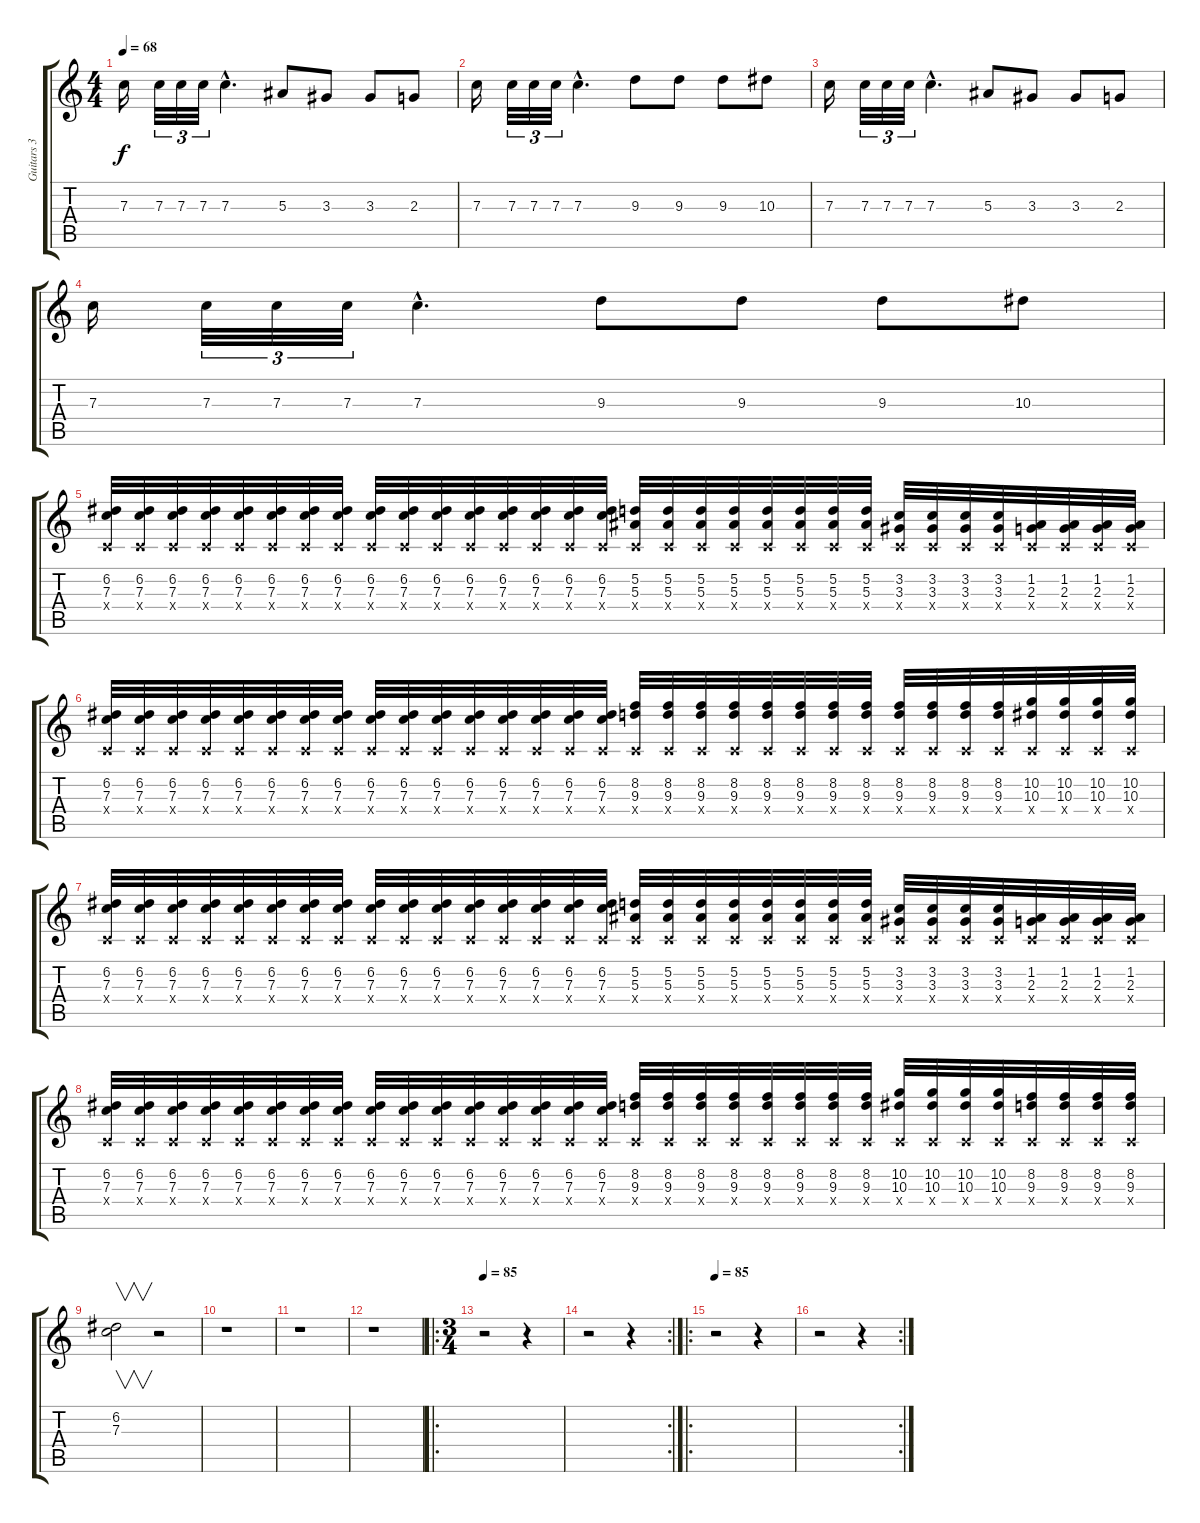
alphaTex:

\track ("Guitars 3" "Guitars 3") {instrument distortionguitar}
\staff {score tabs}
\tuning (D4 A3 F3 C3 G2 D2) {hide}
\ts (4 4)
\tempo 68
\clef g2
\ks c
7.3.16{dy f} 7.3.32{tu (3 2)} 7.3.32{tu (3 2)} 7.3.32{tu (3 2)} 7.3{hac}.4{d} 5.3.8 3.3.8 3.3.8 2.3.8 |
7.3.16 7.3.32{tu (3 2)} 7.3.32{tu (3 2)} 7.3.32{tu (3 2)} 7.3{hac}.4{d} 9.3.8 9.3.8 9.3.8 10.3.8 |
7.3.16 7.3.32{tu (3 2)} 7.3.32{tu (3 2)} 7.3.32{tu (3 2)} 7.3{hac}.4{d} 5.3.8 3.3.8 3.3.8 2.3.8 |
7.3.16 7.3.32{tu (3 2)} 7.3.32{tu (3 2)} 7.3.32{tu (3 2)} 7.3{hac}.4{d} 9.3.8 9.3.8 9.3.8 10.3.8 |
(6.2 7.3 0.4{x}).32{volume 14} (6.2 7.3 0.4{x}).32 (6.2 7.3 0.4{x}).32 (6.2 7.3 0.4{x}).32 (6.2 7.3 0.4{x}).32 (6.2 7.3 0.4{x}).32 (6.2 7.3 0.4{x}).32 (6.2 7.3 0.4{x}).32 (6.2 7.3 0.4{x}).32 (6.2 7.3 0.4{x}).32 (6.2 7.3 0.4{x}).32 (6.2 7.3 0.4{x}).32 (6.2 7.3 0.4{x}).32 (6.2 7.3 0.4{x}).32 (6.2 7.3 0.4{x}).32 (6.2 7.3 0.4{x}).32 (5.2 5.3 0.4{x}).32 (5.2 5.3 0.4{x}).32 (5.2 5.3 0.4{x}).32 (5.2 5.3 0.4{x}).32 (5.2 5.3 0.4{x}).32 (5.2 5.3 0.4{x}).32 (5.2 5.3 0.4{x}).32 (5.2 5.3 0.4{x}).32 (3.2 3.3 0.4{x}).32 (3.2 3.3 0.4{x}).32 (3.2 3.3 0.4{x}).32 (3.2 3.3 0.4{x}).32 (1.2 2.3 0.4{x}).32 (1.2 2.3 0.4{x}).32 (1.2 2.3 0.4{x}).32 (1.2 2.3 0.4{x}).32 |
(6.2 7.3 0.4{x}).32 (6.2 7.3 0.4{x}).32 (6.2 7.3 0.4{x}).32 (6.2 7.3 0.4{x}).32 (6.2 7.3 0.4{x}).32 (6.2 7.3 0.4{x}).32 (6.2 7.3 0.4{x}).32 (6.2 7.3 0.4{x}).32 (6.2 7.3 0.4{x}).32 (6.2 7.3 0.4{x}).32 (6.2 7.3 0.4{x}).32 (6.2 7.3 0.4{x}).32 (6.2 7.3 0.4{x}).32 (6.2 7.3 0.4{x}).32 (6.2 7.3 0.4{x}).32 (6.2 7.3 0.4{x}).32 (8.2 9.3 0.4{x}).32 (8.2 9.3 0.4{x}).32 (8.2 9.3 0.4{x}).32 (8.2 9.3 0.4{x}).32 (8.2 9.3 0.4{x}).32 (8.2 9.3 0.4{x}).32 (8.2 9.3 0.4{x}).32 (8.2 9.3 0.4{x}).32 (8.2 9.3 0.4{x}).32 (8.2 9.3 0.4{x}).32 (8.2 9.3 0.4{x}).32 (8.2 9.3 0.4{x}).32 (10.2 10.3 0.4{x}).32 (10.2 10.3 0.4{x}).32 (10.2 10.3 0.4{x}).32 (10.2 10.3 0.4{x}).32 |
(6.2 7.3 0.4{x}).32 (6.2 7.3 0.4{x}).32 (6.2 7.3 0.4{x}).32 (6.2 7.3 0.4{x}).32 (6.2 7.3 0.4{x}).32 (6.2 7.3 0.4{x}).32 (6.2 7.3 0.4{x}).32 (6.2 7.3 0.4{x}).32 (6.2 7.3 0.4{x}).32 (6.2 7.3 0.4{x}).32 (6.2 7.3 0.4{x}).32 (6.2 7.3 0.4{x}).32 (6.2 7.3 0.4{x}).32 (6.2 7.3 0.4{x}).32 (6.2 7.3 0.4{x}).32 (6.2 7.3 0.4{x}).32 (5.2 5.3 0.4{x}).32 (5.2 5.3 0.4{x}).32 (5.2 5.3 0.4{x}).32 (5.2 5.3 0.4{x}).32 (5.2 5.3 0.4{x}).32 (5.2 5.3 0.4{x}).32 (5.2 5.3 0.4{x}).32 (5.2 5.3 0.4{x}).32 (3.2 3.3 0.4{x}).32 (3.2 3.3 0.4{x}).32 (3.2 3.3 0.4{x}).32 (3.2 3.3 0.4{x}).32 (1.2 2.3 0.4{x}).32 (1.2 2.3 0.4{x}).32 (1.2 2.3 0.4{x}).32 (1.2 2.3 0.4{x}).32 |
(6.2 7.3 0.4{x}).32 (6.2 7.3 0.4{x}).32 (6.2 7.3 0.4{x}).32 (6.2 7.3 0.4{x}).32 (6.2 7.3 0.4{x}).32 (6.2 7.3 0.4{x}).32 (6.2 7.3 0.4{x}).32 (6.2 7.3 0.4{x}).32 (6.2 7.3 0.4{x}).32 (6.2 7.3 0.4{x}).32 (6.2 7.3 0.4{x}).32 (6.2 7.3 0.4{x}).32 (6.2 7.3 0.4{x}).32 (6.2 7.3 0.4{x}).32 (6.2 7.3 0.4{x}).32 (6.2 7.3 0.4{x}).32 (8.2 9.3 0.4{x}).32 (8.2 9.3 0.4{x}).32 (8.2 9.3 0.4{x}).32 (8.2 9.3 0.4{x}).32 (8.2 9.3 0.4{x}).32 (8.2 9.3 0.4{x}).32 (8.2 9.3 0.4{x}).32 (8.2 9.3 0.4{x}).32 (10.2 10.3 0.4{x}).32 (10.2 10.3 0.4{x}).32 (10.2 10.3 0.4{x}).32 (10.2 10.3 0.4{x}).32 (8.2 9.3 0.4{x}).32 (8.2 9.3 0.4{x}).32 (8.2 9.3 0.4{x}).32 (8.2 9.3 0.4{x}).32 |
(6.2 7.3).2{v} r.2 |
r.1 |
r.1 |
r.1 |
\ro
\ts (3 4)
\tempo 85
r.2 r.4 |
\rc 2
r.2 r.4 |
\ro
\tempo 85
r.2 r.4 |
\rc 2
r.2 r.4
